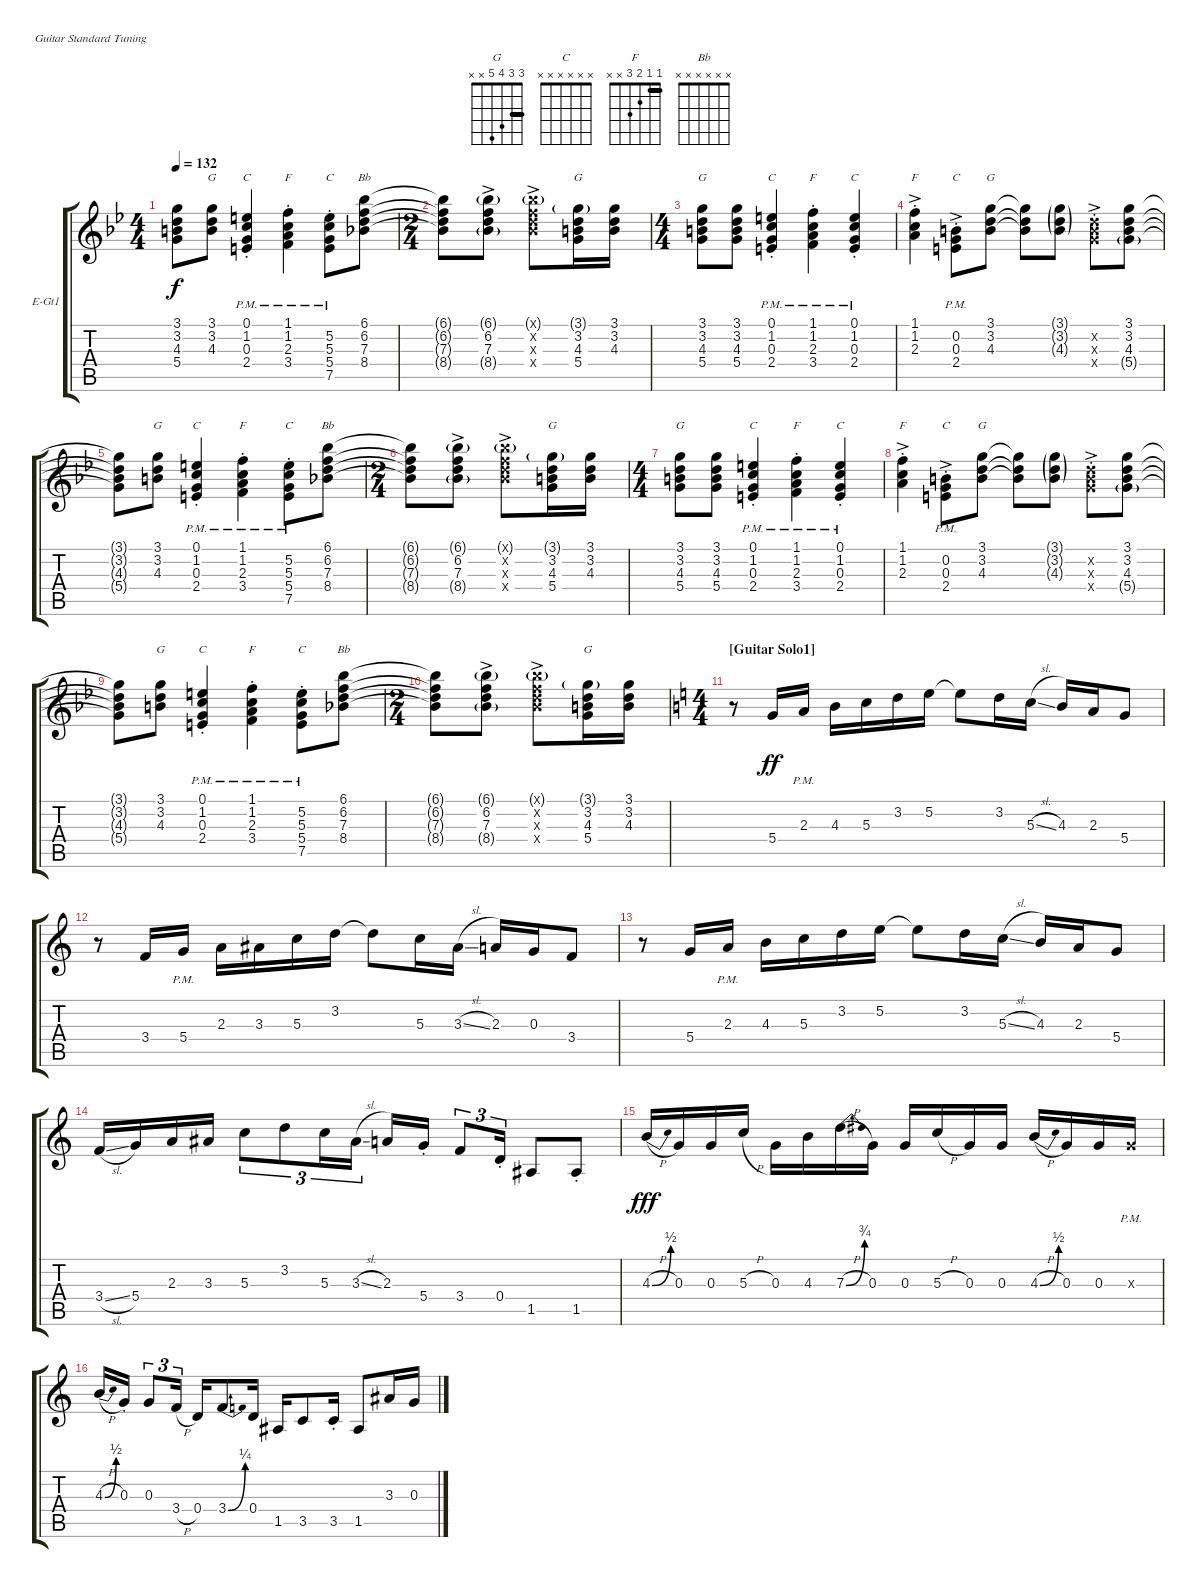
\bracketExtendMode groupsimilarinstruments
\firstSystemTrackNameOrientation horizontal
\otherSystemsTrackNameOrientation horizontal
\track ("Electric Guitar 1" "E-Gt1") {instrument overdrivenguitar}
\staff {score tabs}
\tuning (E4 B3 G3 D3 A2 E2)
\chord ("G" x x x x x x)
\chord ("C" 0 1 0 2 x x)
\chord ("F" x x x x x x)
\chord ("F" 1 1 2 x x x) {barre 1}
\chord ("C" x x x x x x)
\chord ("G" 3 3 4 x x x) {barre 3}
\chord ("F" 1 1 2 3 x x) {barre 1}
\chord ("Bb" x x x x x x)
\chord ("G" 3 3 4 5 x x) {barre 3}
\ts (4 4)
\tempo 132
\clef g2
\ks gminor
(3.1{t} 3.2{t} 4.3{t} 5.4{t}).8{dy f} (3.1 3.2 4.3).8{ch "G"} (0.1{st} 1.2{st} 0.3{pm st} 2.4{pm st}).4{ch "C"} (1.1{st} 1.2{st} 2.3{st} 3.4{pm st}).4{ch "F"} (5.2{st} 5.3{st} 5.4{pm st} 7.5{pm st}).8{ch "C"} (6.1 6.2 7.3 8.4).8{ch "Bb"} |
\ts (2 4)
(6.1{t} 6.2{t} 7.3{t} 8.4{t}).8 (6.2{ac} 7.3 8.4{g} 6.1{g}).8 (6.2{ac x} 7.3{ac x} 6.1{g x} 8.4{x}).8 (3.1{g} 3.2 4.3 5.4).16{ch "G"} (3.1 3.2 4.3).16 |
\ts (4 4)
(3.1 3.2 4.3 5.4).8{ch "G"} (3.1 3.2 4.3 5.4).8 (0.1{st} 1.2{st} 0.3{pm st} 2.4{pm st}).4{ch "C"} (1.1{st} 1.2{st} 2.3{st} 3.4{pm st}).4{ch "F"} (0.1{st} 1.2{st} 0.3{pm st} 2.4{pm st}).4{ch "C"} |
(1.1{ac st} 1.2{st} 2.3{st}).4{ch "F"} (0.3{pm st} 2.4{pm st} 0.2{ac pm}).8{ch "C"} (3.2 4.3 3.1).8{ch "G"} (3.2{t} 4.3{t} 3.1{t}).8 (3.2{g} 4.3{g} 3.1{g}).8 (3.2{ac st x} 4.3{ac st x} 5.4{st x}).8 (3.1 3.2 4.3 5.4{g}).8 |
(3.1{t} 3.2{t} 4.3{t} 5.4{t}).8 (3.1 3.2 4.3).8{ch "G"} (0.1{st} 1.2{st} 0.3{pm st} 2.4{pm st}).4{ch "C"} (1.1{st} 1.2{st} 2.3{st} 3.4{pm st}).4{ch "F"} (5.2{st} 5.3{st} 5.4{pm st} 7.5{pm st}).8{ch "C"} (6.1 6.2 7.3 8.4).8{ch "Bb"} |
\ts (2 4)
(6.1{t} 6.2{t} 7.3{t} 8.4{t}).8 (6.2{ac} 7.3 8.4{g} 6.1{g}).8 (6.2{ac x} 7.3{ac x} 6.1{g x} 8.4{x}).8 (3.1{g} 3.2 4.3 5.4).16{ch "G"} (3.1 3.2 4.3).16 |
\ts (4 4)
(3.1 3.2 4.3 5.4).8{ch "G"} (3.1 3.2 4.3 5.4).8 (0.1{st} 1.2{st} 0.3{pm st} 2.4{pm st}).4{ch "C"} (1.1{st} 1.2{st} 2.3{st} 3.4{pm st}).4{ch "F"} (0.1{st} 1.2{st} 0.3{pm st} 2.4{pm st}).4{ch "C"} |
(1.1{ac st} 1.2{st} 2.3{st}).4{ch "F"} (0.3{pm st} 2.4{pm st} 0.2{ac pm}).8{ch "C"} (3.2 4.3 3.1).8{ch "G"} (3.2{t} 4.3{t} 3.1{t}).8 (3.2{g} 4.3{g} 3.1{g}).8 (3.2{ac st x} 4.3{ac st x} 5.4{st x}).8 (3.1 3.2 4.3 5.4{g}).8 |
(3.1{t} 3.2{t} 4.3{t} 5.4{t}).8 (3.1 3.2 4.3).8{ch "G"} (0.1{st} 1.2{st} 0.3{pm st} 2.4{pm st}).4{ch "C"} (1.1{st} 1.2{st} 2.3{st} 3.4{pm st}).4{ch "F"} (5.2{st} 5.3{st} 5.4{pm st} 7.5{pm st}).8{ch "C"} (6.1 6.2 7.3 8.4).8{ch "Bb"} |
\ts (2 4)
(6.1{t} 6.2{t} 7.3{t} 8.4{t}).8 (6.2{ac} 7.3 8.4{g} 6.1{g}).8 (6.2{ac x} 7.3{ac x} 6.1{g x} 8.4{x}).8 (3.1{g} 3.2 4.3 5.4).16{ch "G"} (3.1 3.2 4.3).16 |
\ts (4 4)
\section ("" "[Guitar Solo1]")
\ks c
r.8 5.4.16{dy ff} 2.3{pm}.16 4.3.16 5.3.16 3.2.16 5.2.16 5.2{t}.8 3.2.16 5.3{sl}.16 4.3.16 2.3.16 5.4.8 |
r.8 3.4.16 5.4{pm}.16 2.3.16 3.3.16 5.3.16 3.2.16 3.2{t}.8 5.3.16 3.3{sl}.16 2.3.16 0.3.16 3.4.8 |
r.8 5.4.16 2.3{pm}.16 4.3.16 5.3.16 3.2.16 5.2.16 5.2{t}.8 3.2.16 5.3{sl}.16 4.3.16 2.3.16 5.4.8 |
3.4{sl}.16 5.4.16 2.3.16 3.3.16 5.3.8{tu (3 2)} 3.2.8{tu (3 2)} 5.3.16{tu (3 2)} 3.3{sl}.16{tu (3 2)} 2.3.16 5.4{st}.16 3.4.8{tu (3 2)} 0.4{st}.16{tu (3 2)} 1.5.8 1.5{st}.8 |
4.3{be (bend 28.2 0 48.6 2) h}.16{dy fff} 0.3.16 0.3.16 5.3{h}.16 0.3.16 4.3.16 7.3{be (bend 13.2 0 55.8 3) h}.16 0.3.16 0.3.16 5.3{h}.16 0.3.16 0.3.16 4.3{be (bend 28.2 0 48.6 2) h}.16 0.3.16 0.3.16 0.3{pm x}.16 |
4.3{be (bend 28.2 0 48.6 2) h}.16 0.3{st}.16 0.3.8{tu (3 2)} 3.4{h}.16{tu (3 2)} 0.4.16 3.4{be (bend 30.599999999999998 0 59.4 1)}.8 0.4.16 1.5.16 3.5.8 3.5{st}.16 1.5.8 3.3.16 0.3.16
